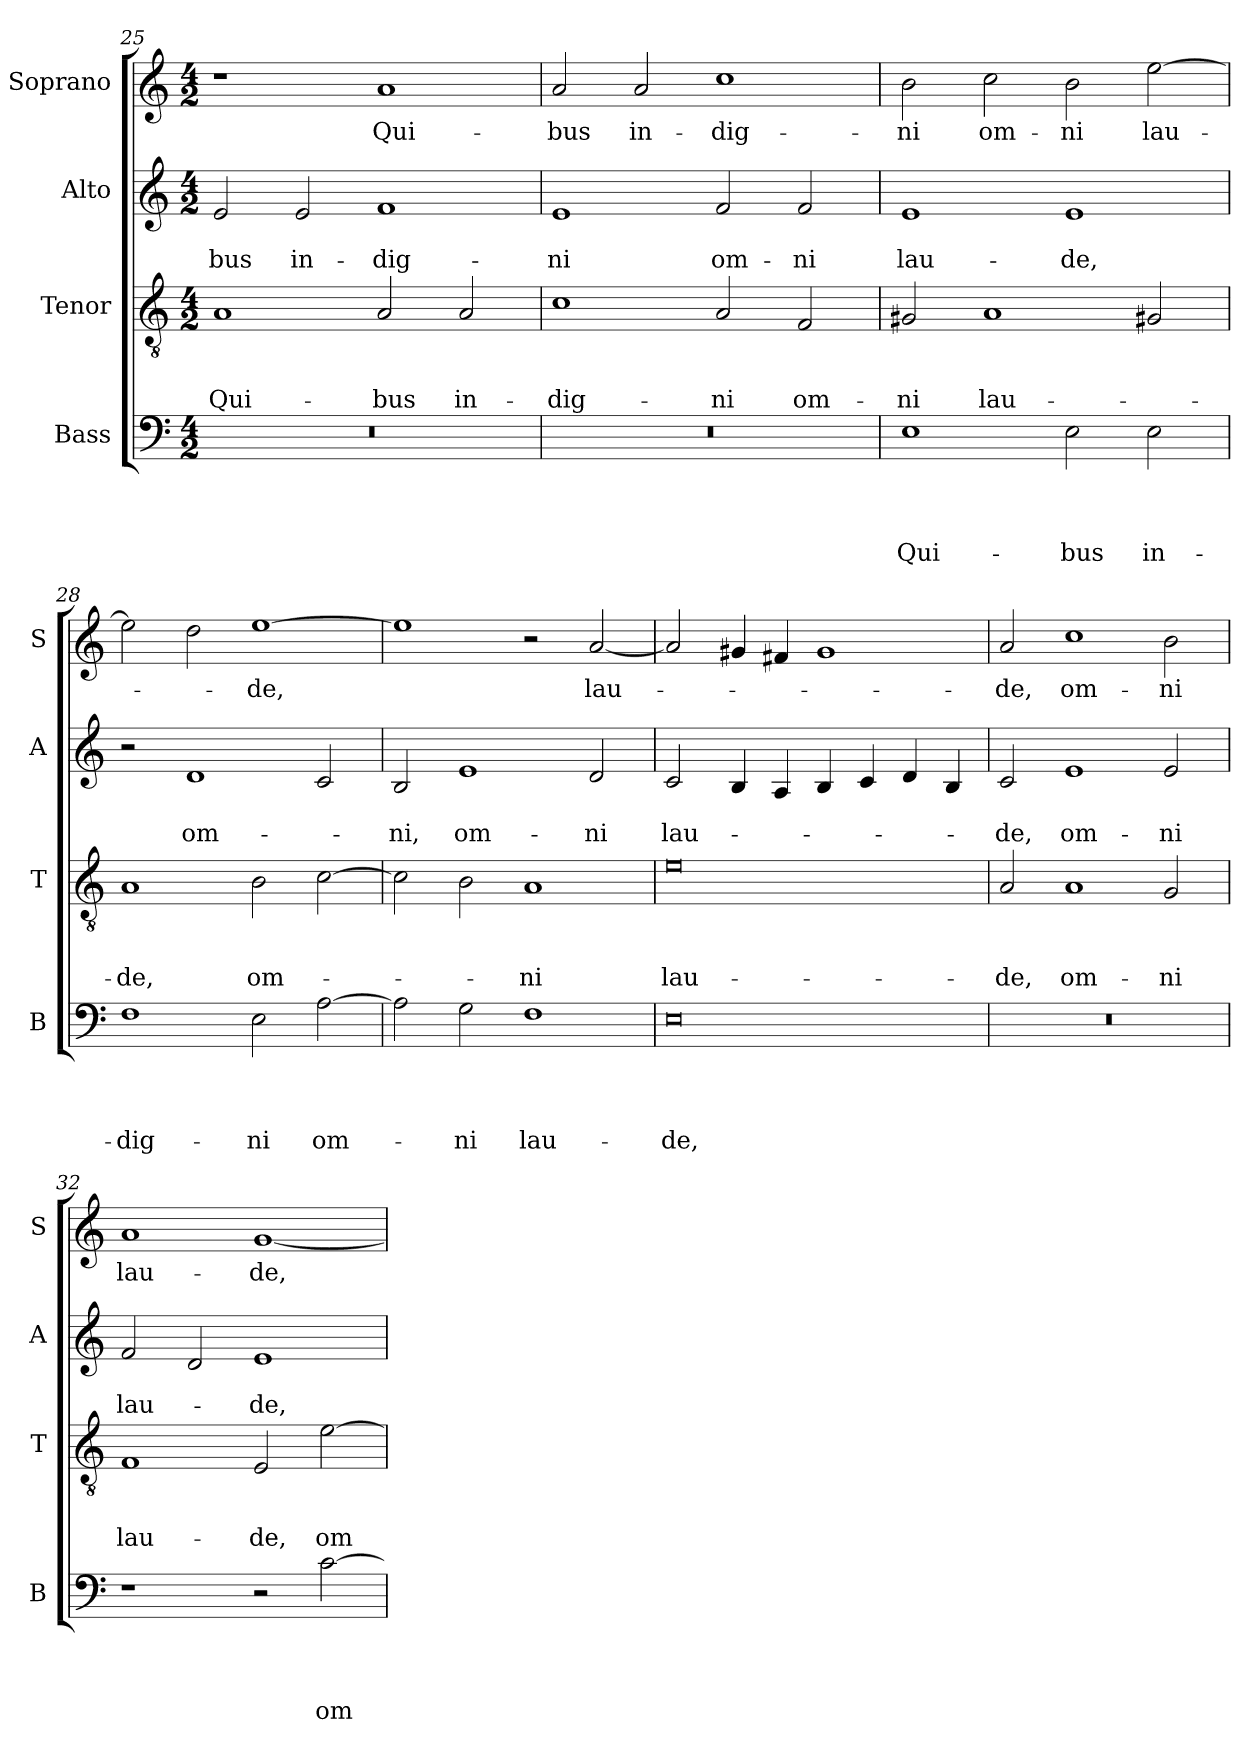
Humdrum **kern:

**kern	**text	**text	**text	**text	**kern	**text	**text	**text	**kern	**text	**text	**kern	**text
*part4	*part4	*part4	*part4	*part4	*part3	*part3	*part3	*part3	*part2	*part2	*part2	*part1	*part1
*staff4	*staff4	*staff4	*staff4	*staff4	*staff3	*staff3	*staff3	*staff3	*staff2	*staff2	*staff2	*staff1	*staff1
*I"Bass	*	*	*	*	*I"Tenor	*	*	*	*I"Alto	*	*	*I"Soprano	*
*I'B	*	*	*	*	*I'T	*	*	*	*I'A	*	*	*I'S	*
!!LO:LB:g=z
*clefF4	*	*	*	*	*clefGv2	*	*	*	*clefG2	*	*	*clefG2	*
*k[]	*	*	*	*	*k[]	*	*	*	*k[]	*	*	*k[]	*
*C:	*	*	*	*	*C:	*	*	*	*C:	*	*	*C:	*
*M4/2	*	*	*	*	*M4/2	*	*	*	*M4/2	*	*	*M4/2	*
=25	=25	=25	=25	=25	=25	=25	=25	=25	=25	=25	=25	=25	=25
0r	.	.	.	.	1A	.	.	Qui-	2e/	.	-bus	1r	.
.	.	.	.	.	.	.	.	.	2e/	.	in-	.	.
.	.	.	.	.	2A/	.	.	-bus	1f	.	-dig-	1a	Qui-
.	.	.	.	.	2A/	.	.	in-	.	.	.	.	.
=26	=26	=26	=26	=26	=26	=26	=26	=26	=26	=26	=26	=26	=26
0r	.	.	.	.	1c	.	.	-dig-	1e	.	-ni	2a/	-bus
.	.	.	.	.	.	.	.	.	.	.	.	2a/	in-
.	.	.	.	.	2A/	.	.	-ni	2f/	.	om-	1cc	-dig-
.	.	.	.	.	2F/	.	.	om-	2f/	.	-ni	.	.
=27	=27	=27	=27	=27	=27	=27	=27	=27	=27	=27	=27	=27	=27
1E	.	.	.	Qui-	2G#/	.	.	-ni	1e	.	lau-	2b\	-ni
.	.	.	.	.	1A	.	.	lau-	.	.	.	2cc\	om-
2E\	.	.	.	-bus	.	.	.	.	1e	.	-de,	2b\	-ni
2E\	.	.	.	in-	2G#X/	.	.	.	.	.	.	[2ee\	lau-
=28	=28	=28	=28	=28	=28	=28	=28	=28	=28	=28	=28	=28	=28
1F	.	.	.	-dig-	1A	.	.	-de,	2r	.	.	2ee\]	.
.	.	.	.	.	.	.	.	.	1d	.	om-	2dd\	.
2E\	.	.	.	-ni	2B\	.	.	om-	.	.	.	[1ee	-de,
[2A\	.	.	.	om-	[2c\	.	.	.	2c/	.	.	.	.
=29	=29	=29	=29	=29	=29	=29	=29	=29	=29	=29	=29	=29	=29
2A\]	.	.	.	.	2c\]	.	.	.	2B/	.	-ni,	1ee]	.
2G\	.	.	.	-ni	2B\	.	.	.	1e	.	om-	.	.
1F	.	.	.	lau-	1A	.	.	-ni	.	.	.	2r	.
.	.	.	.	.	.	.	.	.	2d/	.	-ni	[2a/	lau-
=30	=30	=30	=30	=30	=30	=30	=30	=30	=30	=30	=30	=30	=30
0E	.	.	.	-de,	0e	.	.	lau-	2c/	.	lau-	2a/]	.
.	.	.	.	.	.	.	.	.	4B/	.	.	4g#X/	.
.	.	.	.	.	.	.	.	.	4A/	.	.	4f#X/	.
.	.	.	.	.	.	.	.	.	4B/	.	.	1g#	.
.	.	.	.	.	.	.	.	.	4c/	.	.	.	.
.	.	.	.	.	.	.	.	.	4d/	.	.	.	.
.	.	.	.	.	.	.	.	.	4B/	.	.	.	.
!!LO:LB:g=z
=31	=31	=31	=31	=31	=31	=31	=31	=31	=31	=31	=31	=31	=31
0r	.	.	.	.	2A/	.	.	-de,	2c/	.	-de,	2a/	-de,
.	.	.	.	.	1A	.	.	om-	1e	.	om-	1cc	om-
.	.	.	.	.	2G/	.	.	-ni	2e/	.	-ni	2b\	-ni
=32	=32	=32	=32	=32	=32	=32	=32	=32	=32	=32	=32	=32	=32
1r	.	.	.	.	1F	.	.	lau-	2f/	.	lau-	1a	lau-
.	.	.	.	.	.	.	.	.	2d/	.	.	.	.
2r	.	.	.	.	2E/	.	.	-de,	1e	.	-de,	[1g	-de,
[2c\	.	.	.	om-	[2e\	.	.	om-	.	.	.	.	.
=	=	=	=	=	=	=	=	=	=	=	=	=	=
*-	*-	*-	*-	*-	*-	*-	*-	*-	*-	*-	*-	*-	*-
